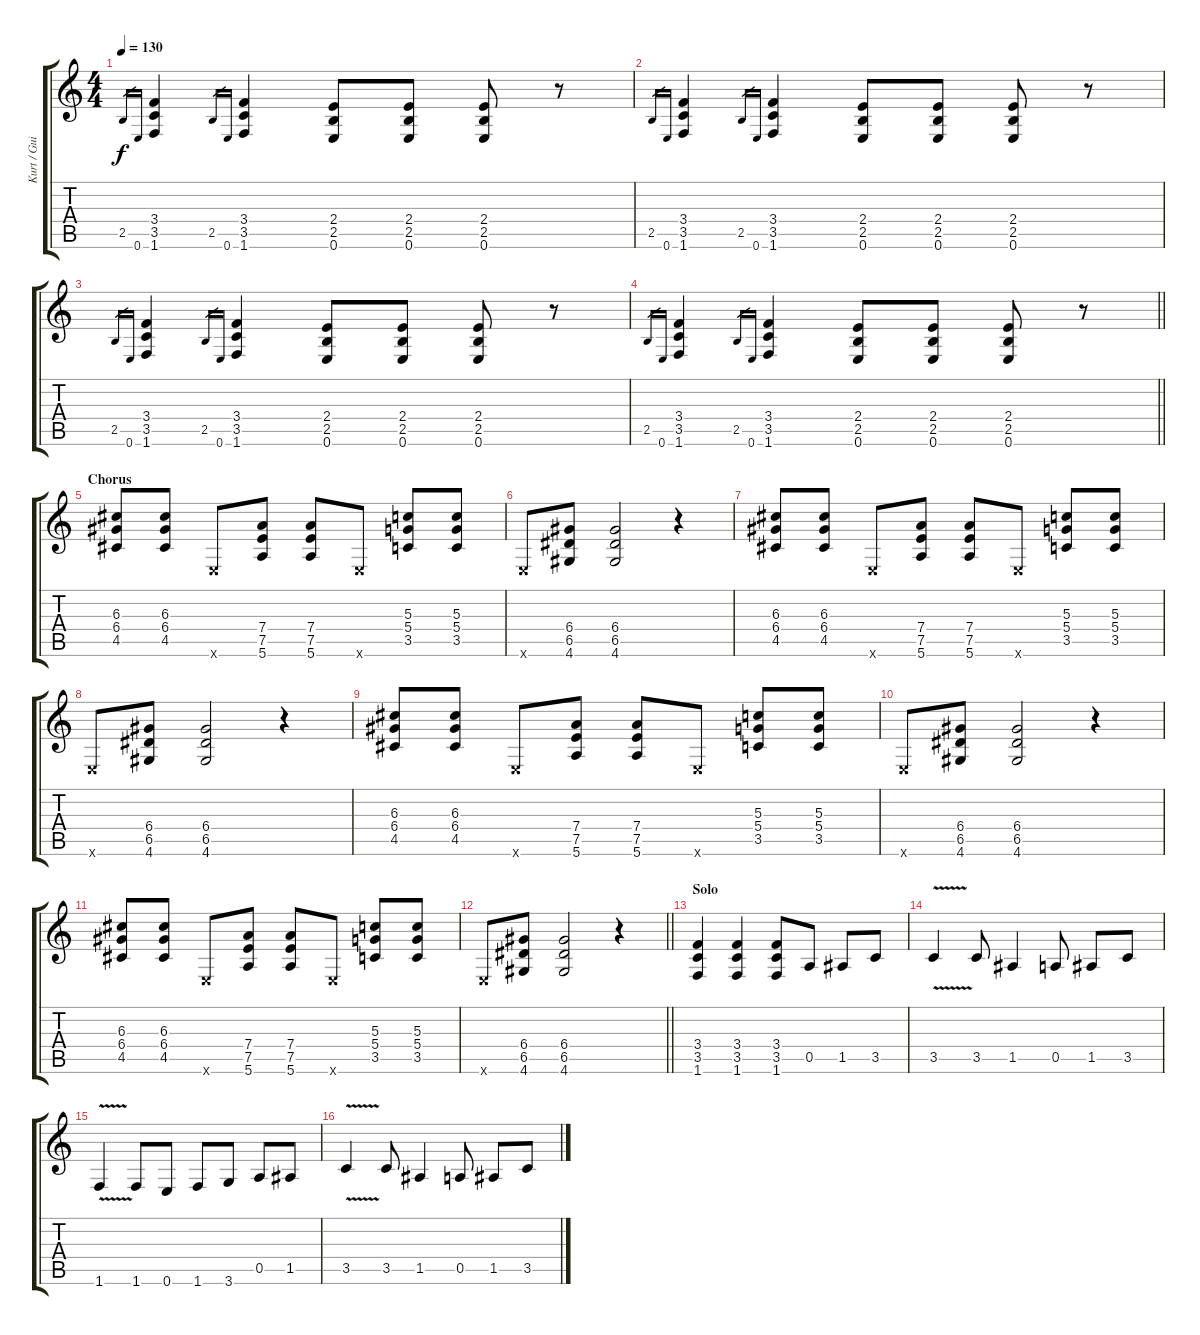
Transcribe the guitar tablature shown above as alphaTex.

\track ("Kurt / Guitar" "Kurt / Gui") {instrument distortionguitar}
\staff {score tabs}
\tuning (E4 B3 G3 D3 A2 E2) {hide}
\ts (4 4)
\tempo 130
\clef g2
\ks c
2.5.16{gr dy f} 0.6.16{gr} (3.4 3.5 1.6).4 2.5.16{gr} 0.6.16{gr} (3.4 3.5 1.6).4 (2.4 2.5 0.6).8 (2.4 2.5 0.6).8 (2.4 2.5 0.6).8 r.8 |
2.5.16{gr} 0.6.16{gr} (3.4 3.5 1.6).4 2.5.16{gr} 0.6.16{gr} (3.4 3.5 1.6).4 (2.4 2.5 0.6).8 (2.4 2.5 0.6).8 (2.4 2.5 0.6).8 r.8 |
2.5.16{gr} 0.6.16{gr} (3.4 3.5 1.6).4 2.5.16{gr} 0.6.16{gr} (3.4 3.5 1.6).4 (2.4 2.5 0.6).8 (2.4 2.5 0.6).8 (2.4 2.5 0.6).8 r.8 |
\barLineRight lightlight
2.5.16{gr} 0.6.16{gr} (3.4 3.5 1.6).4 2.5.16{gr} 0.6.16{gr} (3.4 3.5 1.6).4 (2.4 2.5 0.6).8 (2.4 2.5 0.6).8 (2.4 2.5 0.6).8 r.8 |
\section ("" "Chorus")
(6.3 6.4 4.5).8 (6.3 6.4 4.5).8 0.6{x}.8 (7.4 7.5 5.6).8 (7.4 7.5 5.6).8 0.6{x}.8 (5.3 5.4 3.5).8 (5.3 5.4 3.5).8 |
0.6{x}.8 (6.4 6.5 4.6).8 (6.4 6.5 4.6).2 r.4 |
(6.3 6.4 4.5).8 (6.3 6.4 4.5).8 0.6{x}.8 (7.4 7.5 5.6).8 (7.4 7.5 5.6).8 0.6{x}.8 (5.3 5.4 3.5).8 (5.3 5.4 3.5).8 |
0.6{x}.8 (6.4 6.5 4.6).8 (6.4 6.5 4.6).2 r.4 |
(6.3 6.4 4.5).8 (6.3 6.4 4.5).8 0.6{x}.8 (7.4 7.5 5.6).8 (7.4 7.5 5.6).8 0.6{x}.8 (5.3 5.4 3.5).8 (5.3 5.4 3.5).8 |
0.6{x}.8 (6.4 6.5 4.6).8 (6.4 6.5 4.6).2 r.4 |
(6.3 6.4 4.5).8 (6.3 6.4 4.5).8 0.6{x}.8 (7.4 7.5 5.6).8 (7.4 7.5 5.6).8 0.6{x}.8 (5.3 5.4 3.5).8 (5.3 5.4 3.5).8 |
\barLineRight lightlight
0.6{x}.8 (6.4 6.5 4.6).8 (6.4 6.5 4.6).2 r.4 |
\section ("" "Solo")
(3.4 3.5 1.6).4 (3.4 3.5 1.6).4 (3.4 3.5 1.6).8 0.5.8 1.5.8 3.5.8 |
3.5{v}.4 3.5.8 1.5.4 0.5.8 1.5.8 3.5.8 |
1.6{v}.4 1.6.8 0.6.8 1.6.8 3.6.8 0.5.8 1.5.8 |
3.5{v}.4 3.5.8 1.5.4 0.5.8 1.5.8 3.5.8
